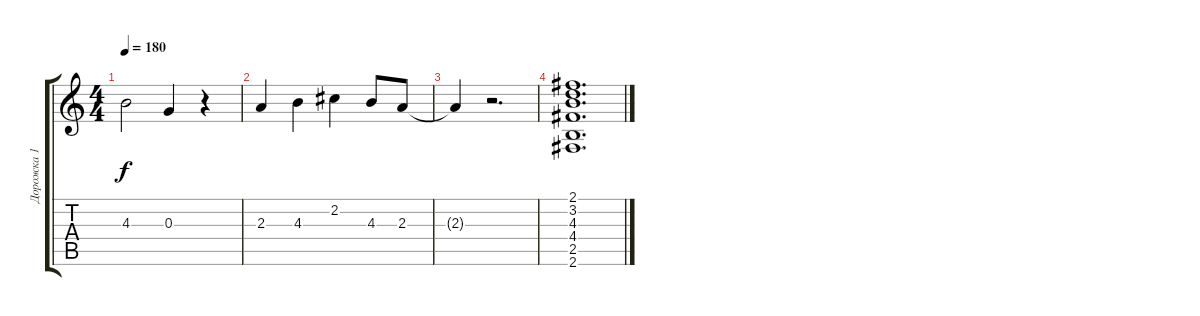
\track ("Дорожка 1" "Дорожка 1") {instrument acousticguitarsteel}
\staff {score tabs}
\tuning (E4 B3 G3 D3 A2 E2) {hide}
\ts (4 4)
\tempo 180
\clef g2
\ks c
4.3.2{dy f} 0.3.4 r.4 |
2.3.4 4.3.4 2.2.4 4.3.8 2.3.8 |
2.3{t}.4 r.2{d} |
(2.1 3.2 4.3 4.4 2.5 2.6).1{d}
